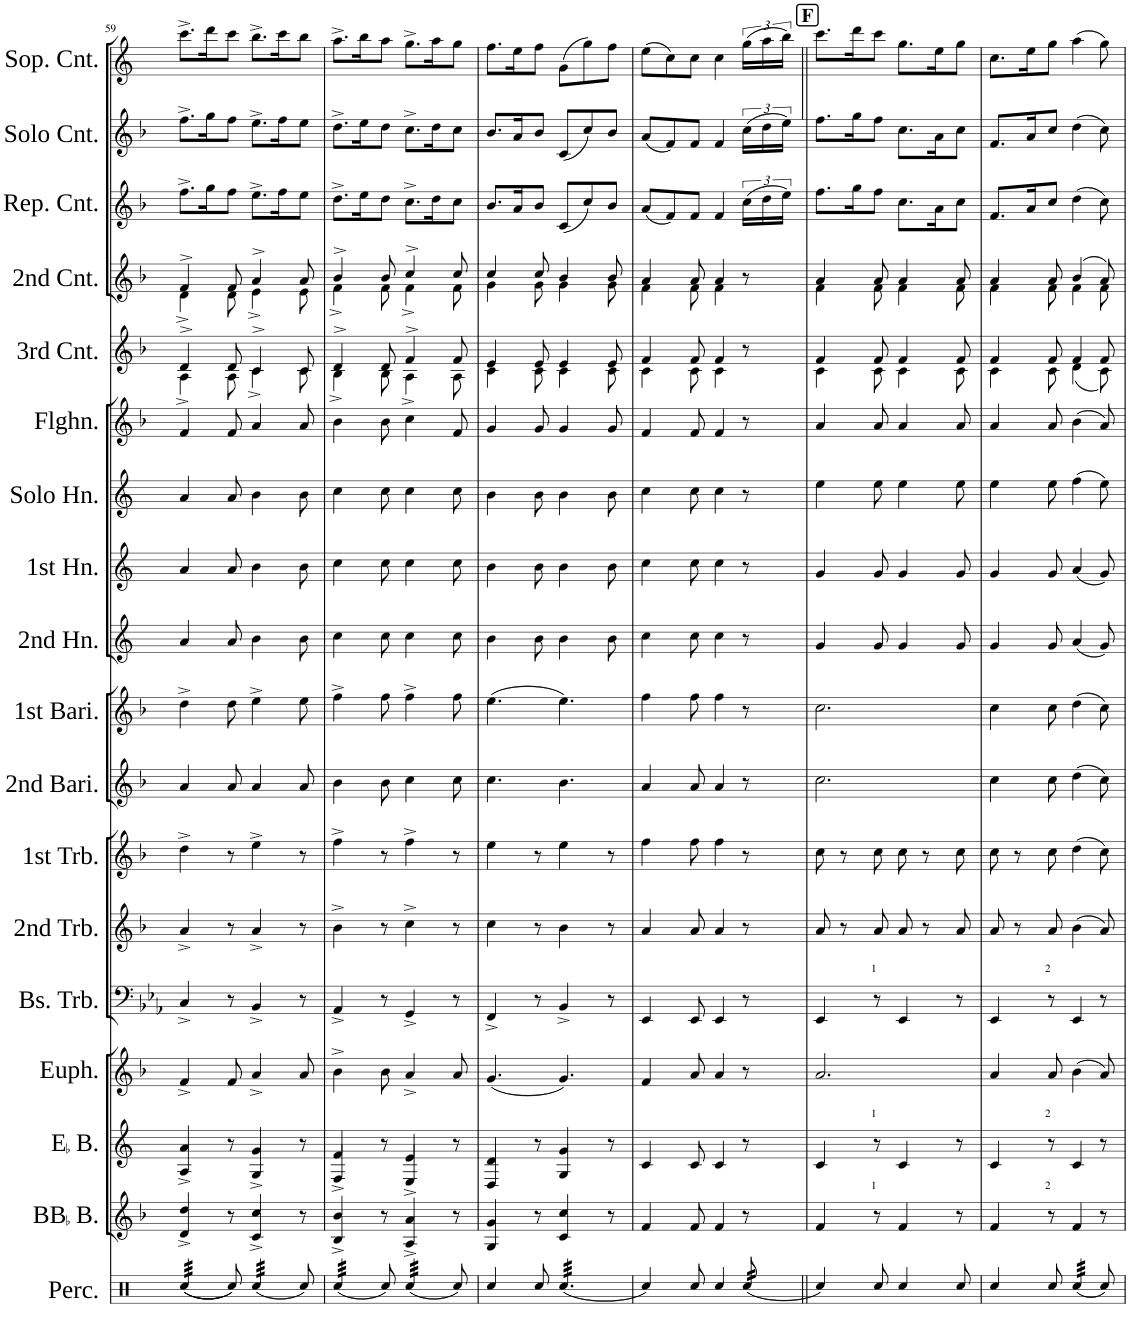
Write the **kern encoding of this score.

**kern	**kern	**kern	**kern	**kern	**kern	**kern	**kern	**kern	**kern	**kern	**kern	**kern	**kern	**kern	**kern	**kern	**kern
*part18	*part17	*part16	*part15	*part14	*part13	*part12	*part11	*part10	*part9	*part8	*part7	*part6	*part5	*part4	*part3	*part2	*part1
*staff18	*staff17	*staff16	*staff15	*staff14	*staff13	*staff12	*staff11	*staff10	*staff9	*staff8	*staff7	*staff6	*staff5	*staff4	*staff3	*staff2	*staff1
*I"Percussion (snare drum)	*I"BBaccidentalFlat Bass	*I"EaccidentalFlat Bass	*I"Euphonium	*I"Bass Trombone	*I"2nd Trombone	*I"1st Trombone	*I"2nd Baritone	*I"1st Baritone	*I"2nd Horn	*I"1st Horn	*I"Solo Horn	*I"Flugel Horn	*I"3rd Cornet	*I"2nd Cornet	*I"Repiano Cornet	*I"Solo Cornet	*I"Soprano Cornet
*I'Perc.	*I'BBaccidentalFlat B.	*I'EaccidentalFlat B.	*I'Euph.	*I'Bs. Trb.	*I'2nd Trb.	*I'1st Trb.	*I'2nd Bari.	*I'1st Bari.	*I'2nd Hn.	*I'1st Hn.	*I'Solo Hn.	*I'Flghn.	*I'3rd Cnt.	*I'2nd Cnt.	*I'Rep. Cnt.	*I'Solo Cnt.	*I'Sop. Cnt.
!!LO:PB:g=z
*clefX	*clefG2	*clefG2	*clefG2	*clefF4	*clefG2	*clefG2	*clefG2	*clefG2	*clefG2	*clefG2	*clefG2	*clefG2	*clefG2	*clefG2	*clefG2	*clefG2	*clefG2
*	*Trd15c26	*Trd12c21	*Trd8c14	*	*Trd8c14	*Trd8c14	*Trd8c14	*Trd8c14	*Trd5c9	*Trd5c9	*Trd5c9	*Trd1c2	*Trd1c2	*Trd1c2	*Trd1c2	*Trd1c2	*Trd-2c-3
*k[]	*k[b-]	*k[]	*k[b-]	*k[b-e-a-]	*k[b-]	*k[b-]	*k[b-]	*k[b-]	*k[]	*k[]	*k[]	*k[b-]	*k[b-]	*k[b-]	*k[b-]	*k[b-]	*k[]
*M6/8	*M6/8	*M6/8	*M6/8	*M6/8	*M6/8	*M6/8	*M6/8	*M6/8	*M6/8	*M6/8	*M6/8	*M6/8	*M6/8	*M6/8	*M6/8	*M6/8	*M6/8
=59	=59	=59	=59	=59	=59	=59	=59	=59	=59	=59	=59	=59	=59	=59	=59	=59	=59
*	*^	*^	*	*^	*	*	*	*	*	*	*	*	*^	*^	*	*	*
*tremolo	*	*	*	*	*	*	*	*	*	*	*	*	*	*	*	*	*	*	*	*	*	*
((32Rcc/LLL	4dd/	4d^</	4a/	4A^</	4f^/	4C^</	8ryy	4a^/	4dd^\	4a/	4dd^\	4a/	4a/	4a/	4f/	4d^/	4A^\	4f^/	4d^\	8.ff^\L	8.ff^\L	8.ccc^\L
((32Rcc/	.	.	.	.	.	.	.	.	.	.	.	.	.	.	.	.	.	.	.	.	.	.
((32Rcc/	.	.	.	.	.	.	.	.	.	.	.	.	.	.	.	.	.	.	.	.	.	.
((32Rcc/	.	.	.	.	.	.	.	.	.	.	.	.	.	.	.	.	.	.	.	.	.	.
((32Rcc/	.	.	.	.	.	.	.	.	.	.	.	.	.	.	.	.	.	.	.	.	.	.
((32Rcc/	.	.	.	.	.	.	.	.	.	.	.	.	.	.	.	.	.	.	.	.	.	.
*	*	*	*	*	*	*v	*v	*	*	*	*	*	*	*	*	*	*	*	*	*	*	*
((32Rcc/	.	.	.	.	.	.	.	.	.	.	.	.	.	.	.	.	.	.	16gg\K	16gg\K	16ddd\K
((32Rcc/JJJ	.	.	.	.	.	.	.	.	.	.	.	.	.	.	.	.	.	.	.	.	.
*Xtremolo	*	*	*	*	*	*	*	*	*	*	*	*	*	*	*	*	*	*	*	*	*
8Rcc/))	8r	8ryy	8r	8ryy	8f/	8r	8r	8r	8a/	8dd\	8a/	8a/	8a/	8f/	8d/	8A\	8f/	8d\	8ff\J	8ff\J	8ccc\J
*tremolo	*	*	*	*	*	*	*	*	*	*	*	*	*	*	*	*	*	*	*	*	*
(32Rcc/LLL	4cc/	4c^</	4g/	4G^</	4a^/	4BB-^/	4a^/	4ee^\	4a/	4ee^\	4b\	4b\	4b\	4a/	4c^/	4c^\	4a^/	4e^\	8.ee^\L	8.ee^\L	8.bb^\L
(32Rcc/	.	.	.	.	.	.	.	.	.	.	.	.	.	.	.	.	.	.	.	.	.
(32Rcc/	.	.	.	.	.	.	.	.	.	.	.	.	.	.	.	.	.	.	.	.	.
(32Rcc/	.	.	.	.	.	.	.	.	.	.	.	.	.	.	.	.	.	.	.	.	.
(32Rcc/	.	.	.	.	.	.	.	.	.	.	.	.	.	.	.	.	.	.	.	.	.
(32Rcc/	.	.	.	.	.	.	.	.	.	.	.	.	.	.	.	.	.	.	.	.	.
(32Rcc/	.	.	.	.	.	.	.	.	.	.	.	.	.	.	.	.	.	.	16ff\K	16ff\K	16ccc\K
(32Rcc/JJJ	.	.	.	.	.	.	.	.	.	.	.	.	.	.	.	.	.	.	.	.	.
*Xtremolo	*	*	*	*	*	*	*	*	*	*	*	*	*	*	*	*	*	*	*	*	*
*	*	*	*	*	*	*^	*	*	*	*	*	*	*	*	*	*	*	*	*	*	*
8Rcc/)	8r	8ryy	8r	8ryy	8a/	8r	8ryy	8r	8r	8a/	8ee\	8b\	8b\	8b\	8a/	8c/	8c\	8a/	8e\	8ee\J	8ee\J	8bb\J
=60	=60	=60	=60	=60	=60	=60	=60	=60	=60	=60	=60	=60	=60	=60	=60	=60	=60	=60	=60	=60	=60	=60
*tremolo	*	*	*	*	*	*	*	*	*	*	*	*	*	*	*	*	*	*	*	*	*	*
(32Rcc/LLL	4b-/	4B-^</	4f/	4F^</	4b-^\	4AA-^/	8ryy	4b-^\	4ff^\	4b-\	4ff^\	4cc\	4cc\	4cc\	4b-\	4d^/	4B-^\	4b-^/	4f^\	8.dd^\L	8.dd^\L	8.aa^\L
(32Rcc/	.	.	.	.	.	.	.	.	.	.	.	.	.	.	.	.	.	.	.	.	.	.
(32Rcc/	.	.	.	.	.	.	.	.	.	.	.	.	.	.	.	.	.	.	.	.	.	.
(32Rcc/	.	.	.	.	.	.	.	.	.	.	.	.	.	.	.	.	.	.	.	.	.	.
(32Rcc/	.	.	.	.	.	.	.	.	.	.	.	.	.	.	.	.	.	.	.	.	.	.
(32Rcc/	.	.	.	.	.	.	.	.	.	.	.	.	.	.	.	.	.	.	.	.	.	.
*	*	*	*	*	*	*v	*v	*	*	*	*	*	*	*	*	*	*	*	*	*	*	*
(32Rcc/	.	.	.	.	.	.	.	.	.	.	.	.	.	.	.	.	.	.	16ee\K	16ee\K	16bb\K
(32Rcc/JJJ	.	.	.	.	.	.	.	.	.	.	.	.	.	.	.	.	.	.	.	.	.
*Xtremolo	*	*	*	*	*	*	*	*	*	*	*	*	*	*	*	*	*	*	*	*	*
8Rcc/)	8r	8ryy	8r	8ryy	8b-\	8r	8r	8r	8b-\	8ff\	8cc\	8cc\	8cc\	8b-\	8d/	8B-\	8b-/	8f\	8dd\J	8dd\J	8aa\J
*tremolo	*	*	*	*	*	*	*	*	*	*	*	*	*	*	*	*	*	*	*	*	*
(32Rcc/LLL	4a/	4A^</	4e/	4E^</	4a^/	4GG^/	4cc^\	4ff^\	4cc\	4ff^\	4cc\	4cc\	4cc\	4cc\	4f^/	4A^\	4cc^/	4f^\	8.cc^\L	8.cc^\L	8.gg^\L
(32Rcc/	.	.	.	.	.	.	.	.	.	.	.	.	.	.	.	.	.	.	.	.	.
(32Rcc/	.	.	.	.	.	.	.	.	.	.	.	.	.	.	.	.	.	.	.	.	.
(32Rcc/	.	.	.	.	.	.	.	.	.	.	.	.	.	.	.	.	.	.	.	.	.
(32Rcc/	.	.	.	.	.	.	.	.	.	.	.	.	.	.	.	.	.	.	.	.	.
(32Rcc/	.	.	.	.	.	.	.	.	.	.	.	.	.	.	.	.	.	.	.	.	.
(32Rcc/	.	.	.	.	.	.	.	.	.	.	.	.	.	.	.	.	.	.	16dd\K	16dd\K	16aa\K
(32Rcc/JJJ	.	.	.	.	.	.	.	.	.	.	.	.	.	.	.	.	.	.	.	.	.
*Xtremolo	*	*	*	*	*	*	*	*	*	*	*	*	*	*	*	*	*	*	*	*	*
*	*	*	*	*	*	*^	*	*	*	*	*	*	*	*	*	*	*	*	*	*	*
8Rcc/)	8r	8ryy	8r	8ryy	8a/	8r	8ryy	8r	8r	8cc\	8ff\	8cc\	8cc\	8cc\	8f/	8f/	8A\	8cc/	8f\	8cc\J	8cc\J	8gg\J
=61	=61	=61	=61	=61	=61	=61	=61	=61	=61	=61	=61	=61	=61	=61	=61	=61	=61	=61	=61	=61	=61	=61
4Rcc/	4g/	4G/	4d/	4D/	(4.g/	4FF^/	8ryy	4cc\	4ee\	4.cc\	(4.ee\	4b\	4b\	4b\	4g/	4e/	4c\	4cc/	4g\	8.b-/L	8.b-/L	8.ff\L
*	*	*	*	*	*	*v	*v	*	*	*	*	*	*	*	*	*	*	*	*	*	*	*
.	.	.	.	.	.	.	.	.	.	.	.	.	.	.	.	.	.	.	16a/K	16a/K	16ee\K
8Rcc/	8r	8ryy	8r	8ryy	.	8r	8r	8r	.	.	8b\	8b\	8b\	8g/	8e/	8c\	8cc/	8g\	8b-/J	8b-/J	8ff\J
*tremolo	*	*	*	*	*	*	*	*	*	*	*	*	*	*	*	*	*	*	*	*	*
(32Rcc/LLL	4cc/	4c/	4g/	4G/	4.g/)	4BB-^/	4b-\	4ee\	4.b-\	4.ee\)	4b\	4b\	4b\	4g/	4e/	4c\	4b-/	4g\	(8c/L	(8c/L	(8g\L
(32Rcc/	.	.	.	.	.	.	.	.	.	.	.	.	.	.	.	.	.	.	.	.	.
(32Rcc/	.	.	.	.	.	.	.	.	.	.	.	.	.	.	.	.	.	.	.	.	.
(32Rcc/	.	.	.	.	.	.	.	.	.	.	.	.	.	.	.	.	.	.	.	.	.
(32Rcc/	.	.	.	.	.	.	.	.	.	.	.	.	.	.	.	.	.	.	8cc/)	8cc/)	8gg\)
(32Rcc/	.	.	.	.	.	.	.	.	.	.	.	.	.	.	.	.	.	.	.	.	.
(32Rcc/	.	.	.	.	.	.	.	.	.	.	.	.	.	.	.	.	.	.	.	.	.
(32Rcc/	.	.	.	.	.	.	.	.	.	.	.	.	.	.	.	.	.	.	.	.	.
*	*	*	*	*	*	*^	*	*	*	*	*	*	*	*	*	*	*	*	*	*	*
(32Rcc/	8r	8ryy	8r	8ryy	.	8r	8ryy	8r	8r	.	.	8b\	8b\	8b\	8g/	8e/	8c\	8b-/	8g\	8b-/J	8b-/J	8ff\J
(32Rcc/	.	.	.	.	.	.	.	.	.	.	.	.	.	.	.	.	.	.	.	.	.	.
(32Rcc/	.	.	.	.	.	.	.	.	.	.	.	.	.	.	.	.	.	.	.	.	.	.
(32Rcc/JJJ	.	.	.	.	.	.	.	.	.	.	.	.	.	.	.	.	.	.	.	.	.	.
*Xtremolo	*	*	*	*	*	*	*	*	*	*	*	*	*	*	*	*	*	*	*	*	*	*
*	*v	*v	*	*	*	*v	*v	*	*	*	*	*	*	*	*	*	*	*	*	*	*	*
*	*	*v	*v	*	*	*	*	*	*	*	*	*	*	*	*	*	*	*	*	*
=62	=62	=62	=62	=62	=62	=62	=62	=62	=62	=62	=62	=62	=62	=62	=62	=62	=62	=62	=62
4Rcc/)	4f/	4c/	4f/	4EE-/	4a/	4ff\	4a/	4ff\	4cc\	4cc\	4cc\	4f/	4f/	4c\	4a/	4f\	(8a/L	(8a/L	(8ee\L
.	.	.	.	.	.	.	.	.	.	.	.	.	.	.	.	.	8f/)	8f/)	8cc\)
8Rcc/	8f/	8c/	8a/	8EE-/	8a/	8ff\	8a/	8ff\	8cc\	8cc\	8cc\	8f/	8f/	8c\	8a/	8f\	8f/J	8f/J	8cc\J
4Rcc/	4f/	4c/	4a/	4EE-/	4a/	4ff\	4a/	4ff\	4cc\	4cc\	4cc\	4f/	4f/	4c\	4a/	4f\	4f/	4f/	4cc\
*tremolo	*	*	*	*	*	*	*	*	*	*	*	*	*	*	*	*	*	*	*
(32Rcc/	8r	8r	8r	8r	8r	8r	8r	8r	8r	8r	8r	8r	8r	8ryy	8r	8ryy	(24cc\LL	(24cc\LL	(24gg\LL
(32Rcc/	.	.	.	.	.	.	.	.	.	.	.	.	.	.	.	.	.	.	.
.	.	.	.	.	.	.	.	.	.	.	.	.	.	.	.	.	24dd\	24dd\	24aa\
(32Rcc/	.	.	.	.	.	.	.	.	.	.	.	.	.	.	.	.	.	.	.
.	.	.	.	.	.	.	.	.	.	.	.	.	.	.	.	.	24ee\JJ)	24ee\JJ)	24bb\JJ)
(32Rcc/	.	.	.	.	.	.	.	.	.	.	.	.	.	.	.	.	.	.	.
*Xtremolo	*	*	*	*	*	*	*	*	*	*	*	*	*	*	*	*	*	*	*
!!LO:REH:place=s1:a:B:cj:fs=14:t=F
=63||	=63||	=63||	=63||	=63||	=63||	=63||	=63||	=63||	=63||	=63||	=63||	=63||	=63||	=63||	=63||	=63||	=63||	=63||	=63||
4Rcc/)	4f/	4c/	2.a/	4EE-/	8a/	8cc\	2.cc\	2.cc\	4g/	4g/	4ee\	4a/	4f/	4c\	4a/	4f\	8.ff\L	8.ff\L	8.ccc\L
.	.	.	.	.	8r	8r	.	.	.	.	.	.	.	.	.	.	.	.	.
.	.	.	.	.	.	.	.	.	.	.	.	.	.	.	.	.	16gg\K	16gg\K	16ddd\K
!	!	!	!	!LO:TX:a:t=1	!	!	!	!	!	!	!	!	!	!	!	!	!	!	!
!	!	!LO:TX:a:t=1	!	!	!	!	!	!	!	!	!	!	!	!	!	!	!	!	!
!	!LO:TX:a:t=1	!	!	!	!	!	!	!	!	!	!	!	!	!	!	!	!	!	!
8Rcc/	8r	8r	.	8r	8a/	8cc\	.	.	8g/	8g/	8ee\	8a/	8f/	8c\	8a/	8f\	8ff\J	8ff\J	8ccc\J
4Rcc/	4f/	4c/	.	4EE-/	8a/	8cc\	.	.	4g/	4g/	4ee\	4a/	4f/	4c\	4a/	4f\	8.cc\L	8.cc\L	8.gg\L
.	.	.	.	.	8r	8r	.	.	.	.	.	.	.	.	.	.	.	.	.
.	.	.	.	.	.	.	.	.	.	.	.	.	.	.	.	.	16a\K	16a\K	16ee\K
8Rcc/	8r	8r	.	8r	8a/	8cc\	.	.	8g/	8g/	8ee\	8a/	8f/	8c\	8a/	8f\	8cc\J	8cc\J	8gg\J
=64	=64	=64	=64	=64	=64	=64	=64	=64	=64	=64	=64	=64	=64	=64	=64	=64	=64	=64	=64
4Rcc/	4f/	4c/	4a/	4EE-/	8a/	8cc\	4cc\	4cc\	4g/	4g/	4ee\	4a/	4f/	4c\	4a/	4f\	8.f/L	8.f/L	8.cc\L
.	.	.	.	.	8r	8r	.	.	.	.	.	.	.	.	.	.	.	.	.
.	.	.	.	.	.	.	.	.	.	.	.	.	.	.	.	.	16a/K	16a/K	16ee\K
!	!	!	!	!LO:TX:a:t=2	!	!	!	!	!	!	!	!	!	!	!	!	!	!	!
!	!	!LO:TX:a:t=2	!	!	!	!	!	!	!	!	!	!	!	!	!	!	!	!	!
!	!LO:TX:a:t=2	!	!	!	!	!	!	!	!	!	!	!	!	!	!	!	!	!	!
8Rcc/	8r	8r	8a/	8r	8a/	8cc\	8cc\	8cc\	8g/	8g/	8ee\	8a/	8f/	8c\	8a/	8f\	8cc/J	8cc/J	8gg\J
*tremolo	*	*	*	*	*	*	*	*	*	*	*	*	*	*	*	*	*	*	*
(32Rcc/LLL	4f/	4c/	(4b-\	4EE-/	(4b-\	(4dd\	(4dd\	(4dd\	(4a/	(4a/	(4ff\	(4b-\	4f/	(4d\	(4b-/	4f\	(4dd\	(4dd\	(4aa\
(32Rcc/	.	.	.	.	.	.	.	.	.	.	.	.	.	.	.	.	.	.	.
(32Rcc/	.	.	.	.	.	.	.	.	.	.	.	.	.	.	.	.	.	.	.
(32Rcc/	.	.	.	.	.	.	.	.	.	.	.	.	.	.	.	.	.	.	.
(32Rcc/	.	.	.	.	.	.	.	.	.	.	.	.	.	.	.	.	.	.	.
(32Rcc/	.	.	.	.	.	.	.	.	.	.	.	.	.	.	.	.	.	.	.
(32Rcc/	.	.	.	.	.	.	.	.	.	.	.	.	.	.	.	.	.	.	.
(32Rcc/JJJ	.	.	.	.	.	.	.	.	.	.	.	.	.	.	.	.	.	.	.
*Xtremolo	*	*	*	*	*	*	*	*	*	*	*	*	*	*	*	*	*	*	*
8Rcc/)	8r	8r	8a/)	8r	8a/)	8cc\)	8cc\)	8cc\)	8g/)	8g/)	8ee\)	8a/)	8f/	8c\)	8a/)	8f\	8cc\)	8cc\)	8gg\)
*	*	*	*	*	*	*	*	*	*	*	*	*	*v	*v	*	*	*	*	*
*	*	*	*	*	*	*	*	*	*	*	*	*	*	*v	*v	*	*	*
=	=	=	=	=	=	=	=	=	=	=	=	=	=	=	=	=	=
*-	*-	*-	*-	*-	*-	*-	*-	*-	*-	*-	*-	*-	*-	*-	*-	*-	*-
